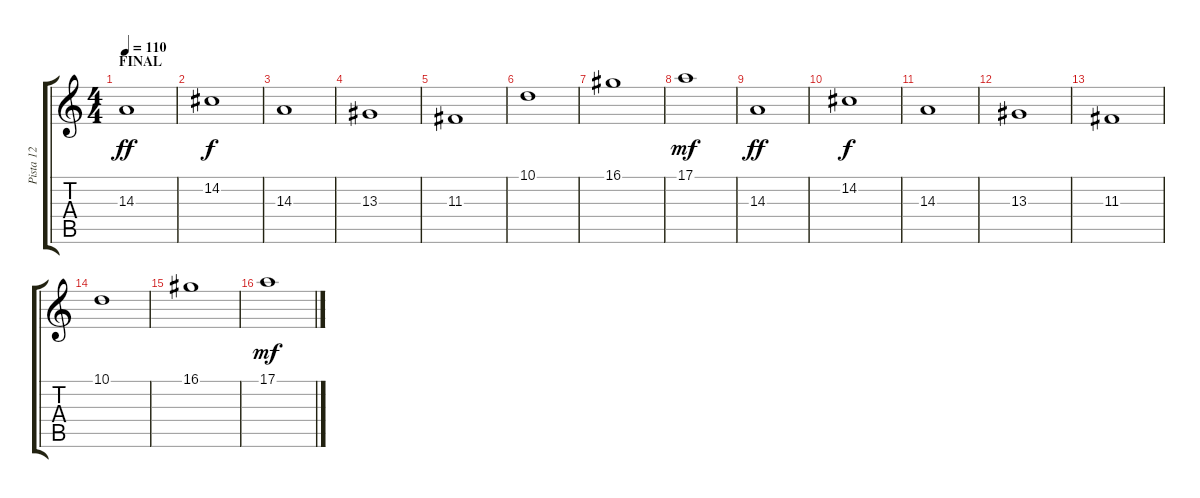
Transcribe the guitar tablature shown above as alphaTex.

\track ("Pista 12" "Pista 12") {instrument piccolo}
\staff {score tabs}
\tuning (E4 B3 G3 D3 A2 E2) {hide}
\ts (4 4)
\section ("" "FINAL")
\tempo 110
\clef g2
\ks c
14.3.1{dy ff} |
14.2.1{dy f} |
14.3.1 |
13.3.1 |
11.3.1 |
10.1.1 |
16.1.1 |
17.1.1{dy mf} |
14.3.1{dy ff} |
14.2.1{dy f} |
14.3.1 |
13.3.1 |
11.3.1 |
10.1.1 |
16.1.1 |
17.1.1{dy mf}
